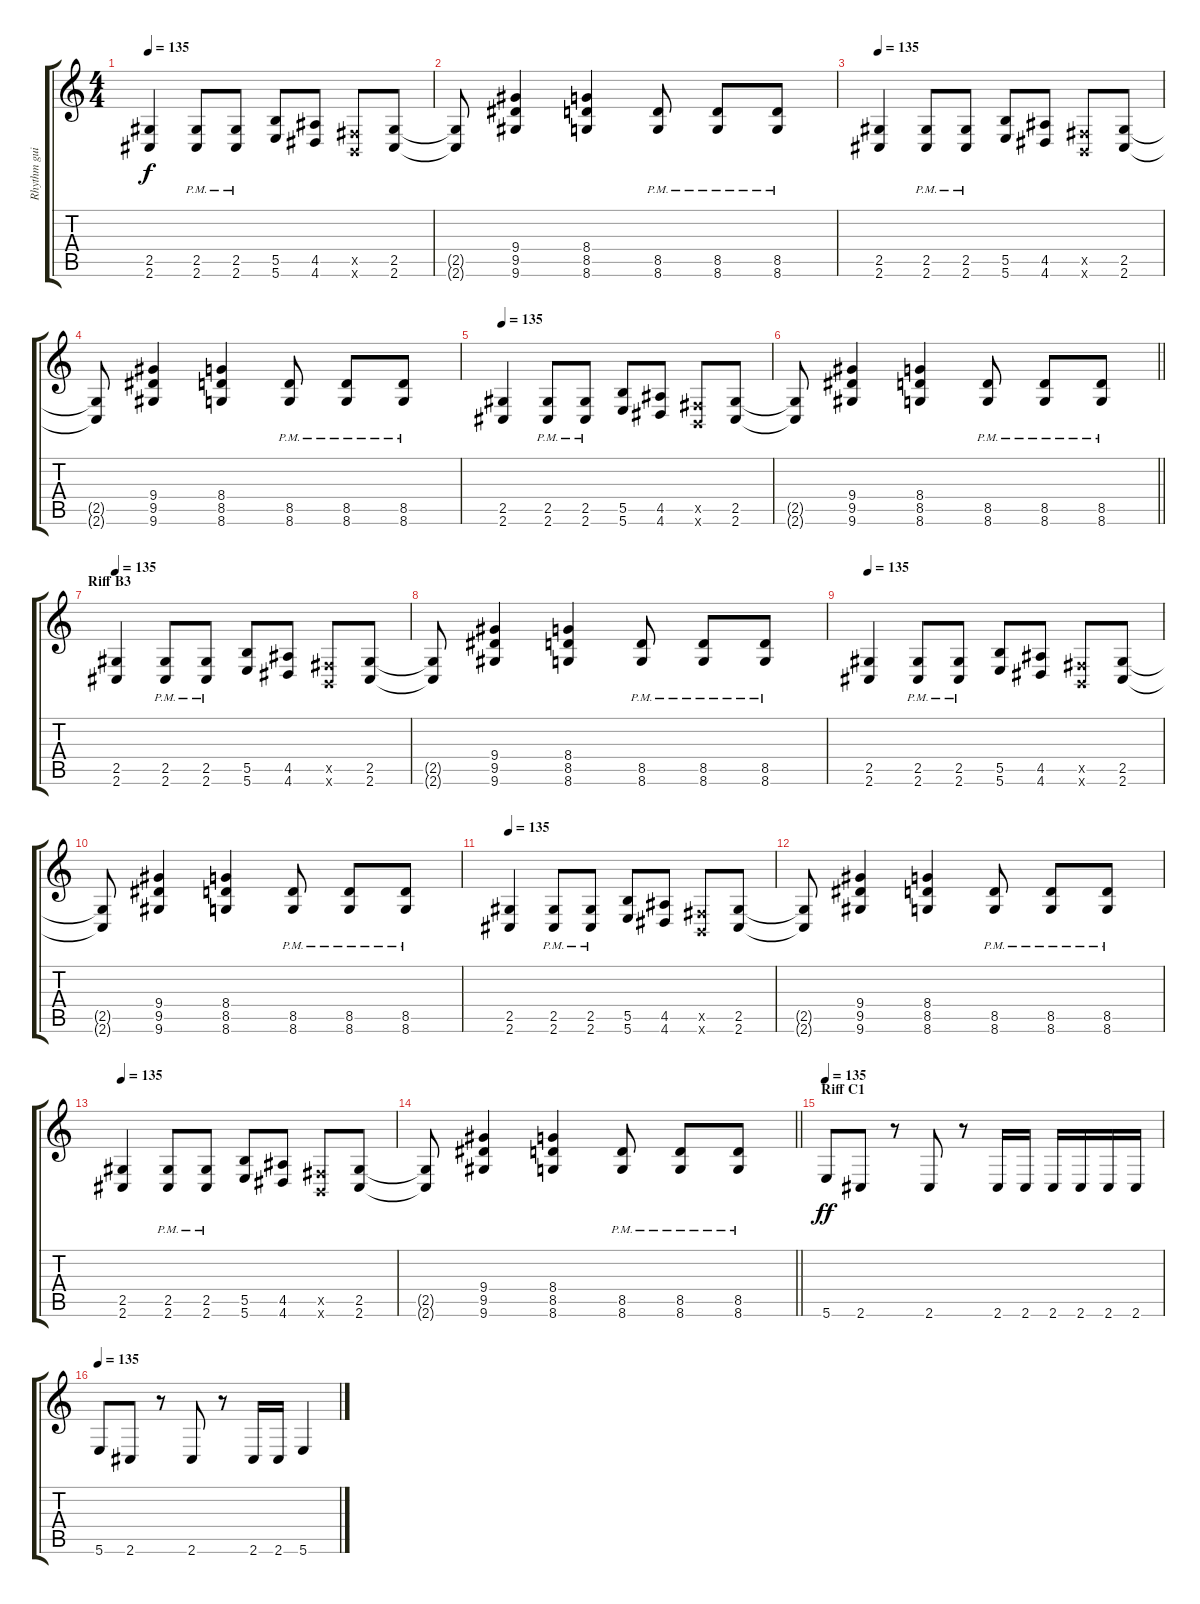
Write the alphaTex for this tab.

\track ("Rhythm guitar" "Rhythm gui") {instrument distortionguitar}
\staff {score tabs}
\tuning (Db4 Ab3 E3 B2 Gb2 B1) {hide}
\ts (4 4)
\tempo 135
\clef g2
\ks c
(2.5 2.6).4{dy f} (2.5{pm} 2.6{pm}).8 (2.5{pm} 2.6{pm}).8 (5.5 5.6).8 (4.5 4.6).8 (0.5{x} 0.6{x}).8 (2.5 2.6).8 |
(2.5{t} 2.6{t}).8 (9.4 9.5 9.6).4 (8.4 8.5 8.6).4 (8.5{pm} 8.6{pm}).8 (8.5{pm} 8.6{pm}).8 (8.5{pm} 8.6{pm}).8 |
\tempo 135
(2.5 2.6).4 (2.5{pm} 2.6{pm}).8 (2.5{pm} 2.6{pm}).8 (5.5 5.6).8 (4.5 4.6).8 (0.5{x} 0.6{x}).8 (2.5 2.6).8 |
(2.5{t} 2.6{t}).8 (9.4 9.5 9.6).4 (8.4 8.5 8.6).4 (8.5{pm} 8.6{pm}).8 (8.5{pm} 8.6{pm}).8 (8.5{pm} 8.6{pm}).8 |
\tempo 135
(2.5 2.6).4 (2.5{pm} 2.6{pm}).8 (2.5{pm} 2.6{pm}).8 (5.5 5.6).8 (4.5 4.6).8 (0.5{x} 0.6{x}).8 (2.5 2.6).8 |
\barLineRight lightlight
(2.5{t} 2.6{t}).8 (9.4 9.5 9.6).4 (8.4 8.5 8.6).4 (8.5{pm} 8.6{pm}).8 (8.5{pm} 8.6{pm}).8 (8.5{pm} 8.6{pm}).8 |
\section ("" "Riff B3")
\tempo 135
(2.5 2.6).4 (2.5{pm} 2.6{pm}).8 (2.5{pm} 2.6{pm}).8 (5.5 5.6).8 (4.5 4.6).8 (0.5{x} 0.6{x}).8 (2.5 2.6).8 |
(2.5{t} 2.6{t}).8 (9.4 9.5 9.6).4 (8.4 8.5 8.6).4 (8.5{pm} 8.6{pm}).8 (8.5{pm} 8.6{pm}).8 (8.5{pm} 8.6{pm}).8 |
\tempo 135
(2.5 2.6).4 (2.5{pm} 2.6{pm}).8 (2.5{pm} 2.6{pm}).8 (5.5 5.6).8 (4.5 4.6).8 (0.5{x} 0.6{x}).8 (2.5 2.6).8 |
(2.5{t} 2.6{t}).8 (9.4 9.5 9.6).4 (8.4 8.5 8.6).4 (8.5{pm} 8.6{pm}).8 (8.5{pm} 8.6{pm}).8 (8.5{pm} 8.6{pm}).8 |
\tempo 135
(2.5 2.6).4 (2.5{pm} 2.6{pm}).8 (2.5{pm} 2.6{pm}).8 (5.5 5.6).8 (4.5 4.6).8 (0.5{x} 0.6{x}).8 (2.5 2.6).8 |
(2.5{t} 2.6{t}).8 (9.4 9.5 9.6).4 (8.4 8.5 8.6).4 (8.5{pm} 8.6{pm}).8 (8.5{pm} 8.6{pm}).8 (8.5{pm} 8.6{pm}).8 |
\tempo 135
(2.5 2.6).4 (2.5{pm} 2.6{pm}).8 (2.5{pm} 2.6{pm}).8 (5.5 5.6).8 (4.5 4.6).8 (0.5{x} 0.6{x}).8 (2.5 2.6).8 |
\barLineRight lightlight
(2.5{t} 2.6{t}).8 (9.4 9.5 9.6).4 (8.4 8.5 8.6).4 (8.5{pm} 8.6{pm}).8 (8.5{pm} 8.6{pm}).8 (8.5{pm} 8.6{pm}).8 |
\section ("" "Riff C1")
\tempo 135
5.6.8{dy ff} 2.6.8 r.8 2.6.8 r.8 2.6.16 2.6.16 2.6.16 2.6.16 2.6.16 2.6.16 |
\tempo 135
5.6.8 2.6.8 r.8 2.6.8 r.8 2.6.16 2.6.16 5.6.4
